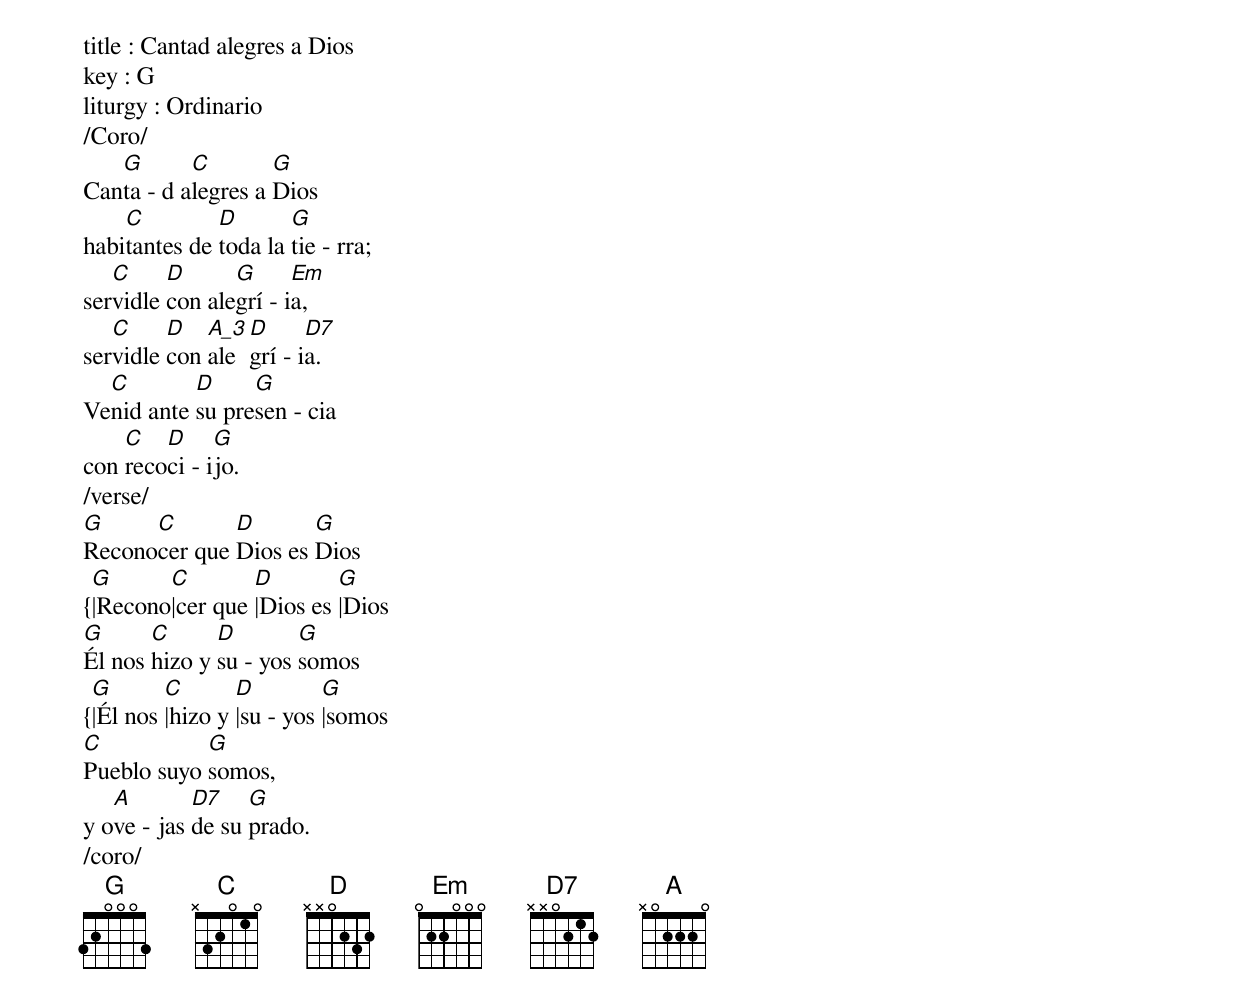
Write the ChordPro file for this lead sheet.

title : Cantad alegres a Dios
key : G
liturgy : Ordinario
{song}
/Coro/
Can[G]ta - d a[C]legres a [G]Dios
habi[C]tantes de [D]toda la [G]tie - rra;
ser[C]vidle [D]con ale[G]grí - i[Em]a,
ser[C]vidle [D]con [A_3]ale[D]grí - i[D7]a.
Ve[C]nid ante [D]su pre[G]sen - cia
con [C]reco[D]ci - i[G]jo.
/verse/
[G]Recono[C]cer que [D]Dios es [G]Dios
{[G]|Recono[C]|cer que [D]|Dios es [G]|Dios
[G]Él nos [C]hizo y [D]su - yos [G]somos
{[G]|Él nos [C]|hizo y [D]|su - yos [G]|somos
[C]Pueblo suyo [G]somos,
y o[A]ve - jas [D7]de su [G]prado.
/coro/
